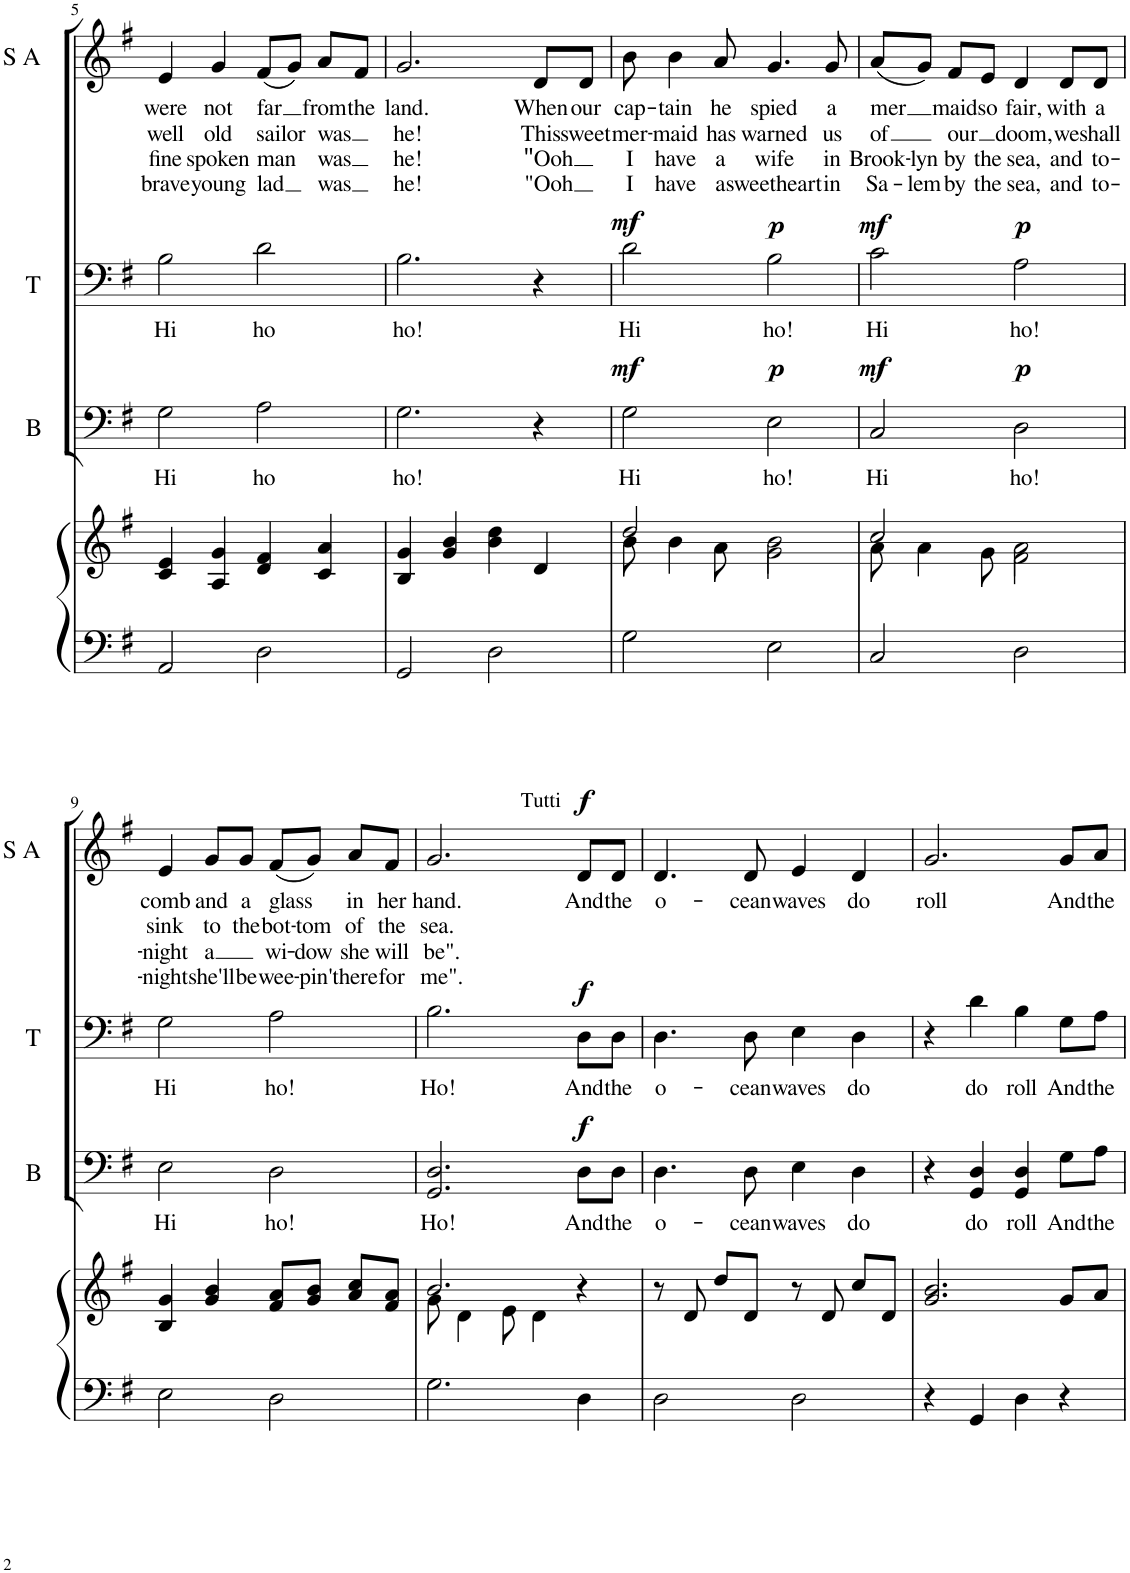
**kern	**kern	**kern	**text	**dynam	**kern	**text	**dynam	**kern	**text	**text	**text	**text	**dynam
*part4	*part4	*part3	*part3	*part3	*part2	*part2	*part2	*part1	*part1	*part1	*part1	*part1	*part1
*staff5	*staff4	*staff3	*staff3	*staff3	*staff2	*staff2	*staff2	*staff1	*staff1	*staff1	*staff1	*staff1	*staff1
*I"Piano	*	*I"B	*	*	*I"T	*	*	*I"S A	*	*	*	*	*
*I'Pno	*	*I'B	*	*	*I'T	*	*	*I'S A	*	*	*	*	*
!!LO:PB:g=z
*clefF4	*clefG2	*clefF4	*	*	*clefF4	*	*	*clefG2	*	*	*	*	*
*k[f#]	*k[f#]	*k[f#]	*	*	*k[f#]	*	*	*k[f#]	*	*	*	*	*
*M4/4	*M4/4	*M4/4	*	*	*M4/4	*	*	*M4/4	*	*	*	*	*
*met(c)	*met(c)	*met(c)	*	*	*met(c)	*	*	*met(c)	*	*	*	*	*
=5	=5	=5	=5	=5	=5	=5	=5	=5	=5	=5	=5	=5	=5
!	!	!	!LO:LY:b	!	!	!LO:LY:b	!	!	!LO:LY:b	!LO:LY:b	!LO:LY:b	!LO:LY:b	!
2AA/	4c/ 4e/	2G\	Hi	.	2B\	Hi	.	4e/	were	well	fine	brave	.
!	!	!	!	!	!	!	!	!	!LO:LY:b	!LO:LY:b	!LO:LY:b	!LO:LY:b	!
.	4A/ 4g/	.	.	.	.	.	.	4g/	not	old	spoken	young	.
!	!	!	!LO:LY:b	!	!	!LO:LY:b	!	!	!LO:LY:b	!LO:LY:b	!LO:LY:b	!LO:LY:b	!
2D\	4d/ 4f#/	2A\	ho	.	2d\	ho	.	(8f#/L	far	sailor	man	lad	.
.	.	.	.	.	.	.	.	8g/J)	.	.	.	.	.
!	!	!	!	!	!	!	!	!	!LO:LY:b	!LO:LY:b	!LO:LY:b	!LO:LY:b	!
.	4c/ 4a/	.	.	.	.	.	.	8a/L	from	was	was	was	.
!	!	!	!	!	!	!	!	!	!LO:LY:b	!	!	!	!
.	.	.	.	.	.	.	.	8f#/J	the	.	.	.	.
=6	=6	=6	=6	=6	=6	=6	=6	=6	=6	=6	=6	=6	=6
!	!	!	!LO:LY:b	!	!	!LO:LY:b	!	!	!LO:LY:b	!LO:LY:b	!LO:LY:b	!LO:LY:b	!
2GG/	4B/ 4g/	2.G\	ho!	.	2.B\	ho!	.	2.g/	land.	he!	he!	he!	.
.	4g/ 4b/	.	.	.	.	.	.	.	.	.	.	.	.
2D\	4b\ 4dd\	.	.	.	.	.	.	.	.	.	.	.	.
!	!	!	!	!	!	!	!	!	!LO:LY:b	!LO:LY:b	!LO:LY:b	!LO:LY:b	!
.	4d/	4r	.	.	4r	.	.	8d/L	When	This	" Ooh	"Ooh	.
!	!	!	!	!	!	!	!	!	!LO:LY:b	!LO:LY:b	!	!	!
.	.	.	.	.	.	.	.	8d/J	our	sweet	.	.	.
=7	=7	=7	=7	=7	=7	=7	=7	=7	=7	=7	=7	=7	=7
*	*^	*	*	*	*	*	*	*	*	*	*	*	*
!	!	!	!	!LO:LY:b	!LO:DY:a	!	!LO:LY:b	!LO:DY:a	!	!LO:LY:b	!LO:LY:b	!LO:LY:b	!LO:LY:b	!
2G\	2dd/	8b\	2G\	Hi	mf	2d\	Hi	mf	8b\	cap-	mer-	I	I	.
!	!	!	!	!	!	!	!	!	!	!LO:LY:b	!LO:LY:b	!LO:LY:b	!LO:LY:b	!
.	.	4b\	.	.	.	.	.	.	4b\	-tain	-maid	have	have	.
!	!	!	!	!	!	!	!	!	!	!LO:LY:b	!LO:LY:b	!LO:LY:b	!LO:LY:b	!
.	.	8a\	.	.	.	.	.	.	8a/	he	has	a	a	.
!	!	!	!	!LO:LY:b	!LO:DY:a	!	!LO:LY:b	!LO:DY:a	!	!LO:LY:b	!LO:LY:b	!LO:LY:b	!LO:LY:b	!
2E\	2b\	2g\	2E\	ho!	p	2B\	ho!	p	4.g/	spied	warned	wife	sweetheart	.
!	!	!	!	!	!	!	!	!	!	!LO:LY:b	!LO:LY:b	!LO:LY:b	!LO:LY:b	!
.	.	.	.	.	.	.	.	.	8g/	a	us	in	in	.
=8	=8	=8	=8	=8	=8	=8	=8	=8	=8	=8	=8	=8	=8	=8
!	!	!	!	!LO:LY:b	!LO:DY:a	!	!LO:LY:b	!LO:DY:a	!	!LO:LY:b	!LO:LY:b	!LO:LY:b	!LO:LY:b	!
2C/	2cc/	8a\	2C/	Hi	mf	2c\	Hi	mf	(8a/L	mer	of	Brook-	Sa-	.
!	!	!	!	!	!	!	!	!	!	!	!	!LO:LY:b	!LO:LY:b	!
.	.	4a\	.	.	.	.	.	.	8g/J)	.	.	-lyn	-lem	.
!	!	!	!	!	!	!	!	!	!	!LO:LY:b	!LO:LY:b	!LO:LY:b	!LO:LY:b	!
.	.	.	.	.	.	.	.	.	8f#/L	maid	our	by	by	.
!	!	!	!	!	!	!	!	!	!	!LO:LY:b	!	!LO:LY:b	!LO:LY:b	!
.	.	8g\	.	.	.	.	.	.	8e/J	so	.	the	the	.
!	!	!	!	!LO:LY:b	!LO:DY:a	!	!LO:LY:b	!LO:DY:a	!	!LO:LY:b	!LO:LY:b	!LO:LY:b	!LO:LY:b	!
2D\	2a\	2f#\	2D\	ho!	p	2A\	ho!	p	4d/	fair,	doom,	sea,	sea,	.
!	!	!	!	!	!	!	!	!	!	!LO:LY:b	!LO:LY:b	!LO:LY:b	!LO:LY:b	!
.	.	.	.	.	.	.	.	.	8d/L	with	we	and	and	.
!	!	!	!	!	!	!	!	!	!	!LO:LY:b	!LO:LY:b	!LO:LY:b	!LO:LY:b	!
.	.	.	.	.	.	.	.	.	8d/J	a	shall	to-	to-	.
*	*v	*v	*	*	*	*	*	*	*	*	*	*	*	*
!!LO:LB:g=z
=9	=9	=9	=9	=9	=9	=9	=9	=9	=9	=9	=9	=9	=9
!	!	!	!LO:LY:b	!	!	!LO:LY:b	!	!	!LO:LY:b	!LO:LY:b	!LO:LY:b	!LO:LY:b	!
2E\	4B/ 4g/	2E\	Hi	.	2G\	Hi	.	4e/	comb	sink	-night	-night	.
!	!	!	!	!	!	!	!	!	!LO:LY:b	!LO:LY:b	!LO:LY:b	!LO:LY:b	!
.	4g/ 4b/	.	.	.	.	.	.	8g/L	and	to	a	she'll	.
!	!	!	!	!	!	!	!	!	!LO:LY:b	!LO:LY:b	!	!LO:LY:b	!
.	.	.	.	.	.	.	.	8g/J	a	the	.	be	.
!	!	!	!LO:LY:b	!	!	!LO:LY:b	!	!	!LO:LY:b	!LO:LY:b	!LO:LY:b	!LO:LY:b	!
2D\	8f#/ 8a/L	2D\	ho!	.	2A\	ho!	.	(8f#/L	glass	bot-	wi-	wee-	.
!	!	!	!	!	!	!	!	!	!	!LO:LY:b	!LO:LY:b	!LO:LY:b	!
.	8g/ 8b/J	.	.	.	.	.	.	8g/J)	.	-tom	-dow	-pin'	.
!	!	!	!	!	!	!	!	!	!LO:LY:b	!LO:LY:b	!LO:LY:b	!LO:LY:b	!
.	8a/ 8cc/L	.	.	.	.	.	.	8a/L	in	of	she	there	.
!	!	!	!	!	!	!	!	!	!LO:LY:b	!LO:LY:b	!LO:LY:b	!LO:LY:b	!
.	8f#/ 8a/J	.	.	.	.	.	.	8f#/J	her	the	will	for	.
=10	=10	=10	=10	=10	=10	=10	=10	=10	=10	=10	=10	=10	=10
*	*^	*	*	*	*	*	*	*	*	*	*	*	*
!	!	!	!	!LO:LY:b	!	!	!LO:LY:b	!	!	!LO:LY:b	!LO:LY:b	!LO:LY:b	!LO:LY:b	!
2.G\	2.b/	8g\	2.GG/ 2.D/	Ho!	.	2.B\	Ho!	.	2.g/	hand.	sea.	be".	me".	.
.	.	4d\	.	.	.	.	.	.	.	.	.	.	.	.
.	.	8e\	.	.	.	.	.	.	.	.	.	.	.	.
.	.	4d\	.	.	.	.	.	.	.	.	.	.	.	.
!	!	!	!	!	!	!	!	!	!LO:TX:a:t=Tutti	!	!	!	!	!
!	!	!	!	!LO:LY:b	!LO:DY:a	!	!LO:LY:b	!LO:DY:a	!	!LO:LY:b	!	!	!	!LO:DY:a
4D\	4r	4ryy	8D\L	And	f	8D\L	And	f	8d/L	And	.	.	.	f
!	!	!	!	!LO:LY:b	!	!	!LO:LY:b	!	!	!LO:LY:b	!	!	!	!
.	.	.	8D\J	the	.	8D\J	the	.	8d/J	the	.	.	.	.
*	*v	*v	*	*	*	*	*	*	*	*	*	*	*	*
=11	=11	=11	=11	=11	=11	=11	=11	=11	=11	=11	=11	=11	=11
!	!	!	!LO:LY:b	!	!	!LO:LY:b	!	!	!LO:LY:b	!	!	!	!
2D\	8r	4.D\	o-	.	4.D\	o-	.	4.d/	o-	.	.	.	.
.	8d/	.	.	.	.	.	.	.	.	.	.	.	.
.	8dd/L	.	.	.	.	.	.	.	.	.	.	.	.
!	!	!	!LO:LY:b	!	!	!LO:LY:b	!	!	!LO:LY:b	!	!	!	!
.	8d/J	8D\	-cean	.	8D\	-cean	.	8d/	-cean	.	.	.	.
!	!	!	!LO:LY:b	!	!	!LO:LY:b	!	!	!LO:LY:b	!	!	!	!
2D\	8r	4E\	waves	.	4E\	waves	.	4e/	waves	.	.	.	.
.	8d/	.	.	.	.	.	.	.	.	.	.	.	.
!	!	!	!LO:LY:b	!	!	!LO:LY:b	!	!	!LO:LY:b	!	!	!	!
.	8cc/L	4D\	do	.	4D\	do	.	4d/	do	.	.	.	.
.	8d/J	.	.	.	.	.	.	.	.	.	.	.	.
=12	=12	=12	=12	=12	=12	=12	=12	=12	=12	=12	=12	=12	=12
!	!	!	!	!	!	!	!	!	!LO:LY:b	!	!	!	!
4r	2.g/ 2.b/	4r	.	.	4r	.	.	2.g/	roll	.	.	.	.
!	!	!	!LO:LY:b	!	!	!LO:LY:b	!	!	!	!	!	!	!
4GG/	.	4GG/ 4D/	do	.	4d\	do	.	.	.	.	.	.	.
!	!	!	!LO:LY:b	!	!	!LO:LY:b	!	!	!	!	!	!	!
4D\	.	4GG/ 4D/	roll	.	4B\	roll	.	.	.	.	.	.	.
!	!	!	!LO:LY:b	!	!	!LO:LY:b	!	!	!LO:LY:b	!	!	!	!
4r	8g/L	8G\L	And	.	8G\L	And	.	8g/L	And	.	.	.	.
!	!	!	!LO:LY:b	!	!	!LO:LY:b	!	!	!LO:LY:b	!	!	!	!
.	8a/J	8A\J	the	.	8A\J	the	.	8a/J	the	.	.	.	.
=	=	=	=	=	=	=	=	=	=	=	=	=	=
*-	*-	*-	*-	*-	*-	*-	*-	*-	*-	*-	*-	*-	*-
